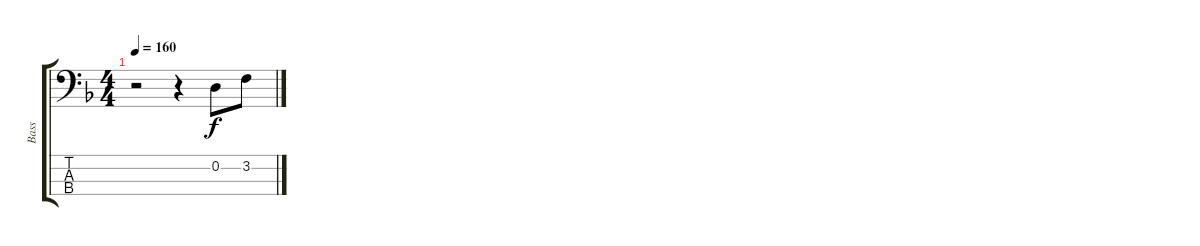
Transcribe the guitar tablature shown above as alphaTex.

\track ("Bass" "Bass") {instrument electricbassfinger}
\staff {score tabs}
\tuning (G2 D2 A1 E1) {hide}
\ts (4 4)
\tempo 160
\clef f4
\ks f
r.2{dy f} r.4 0.2.8{beam merge} 3.2.8
